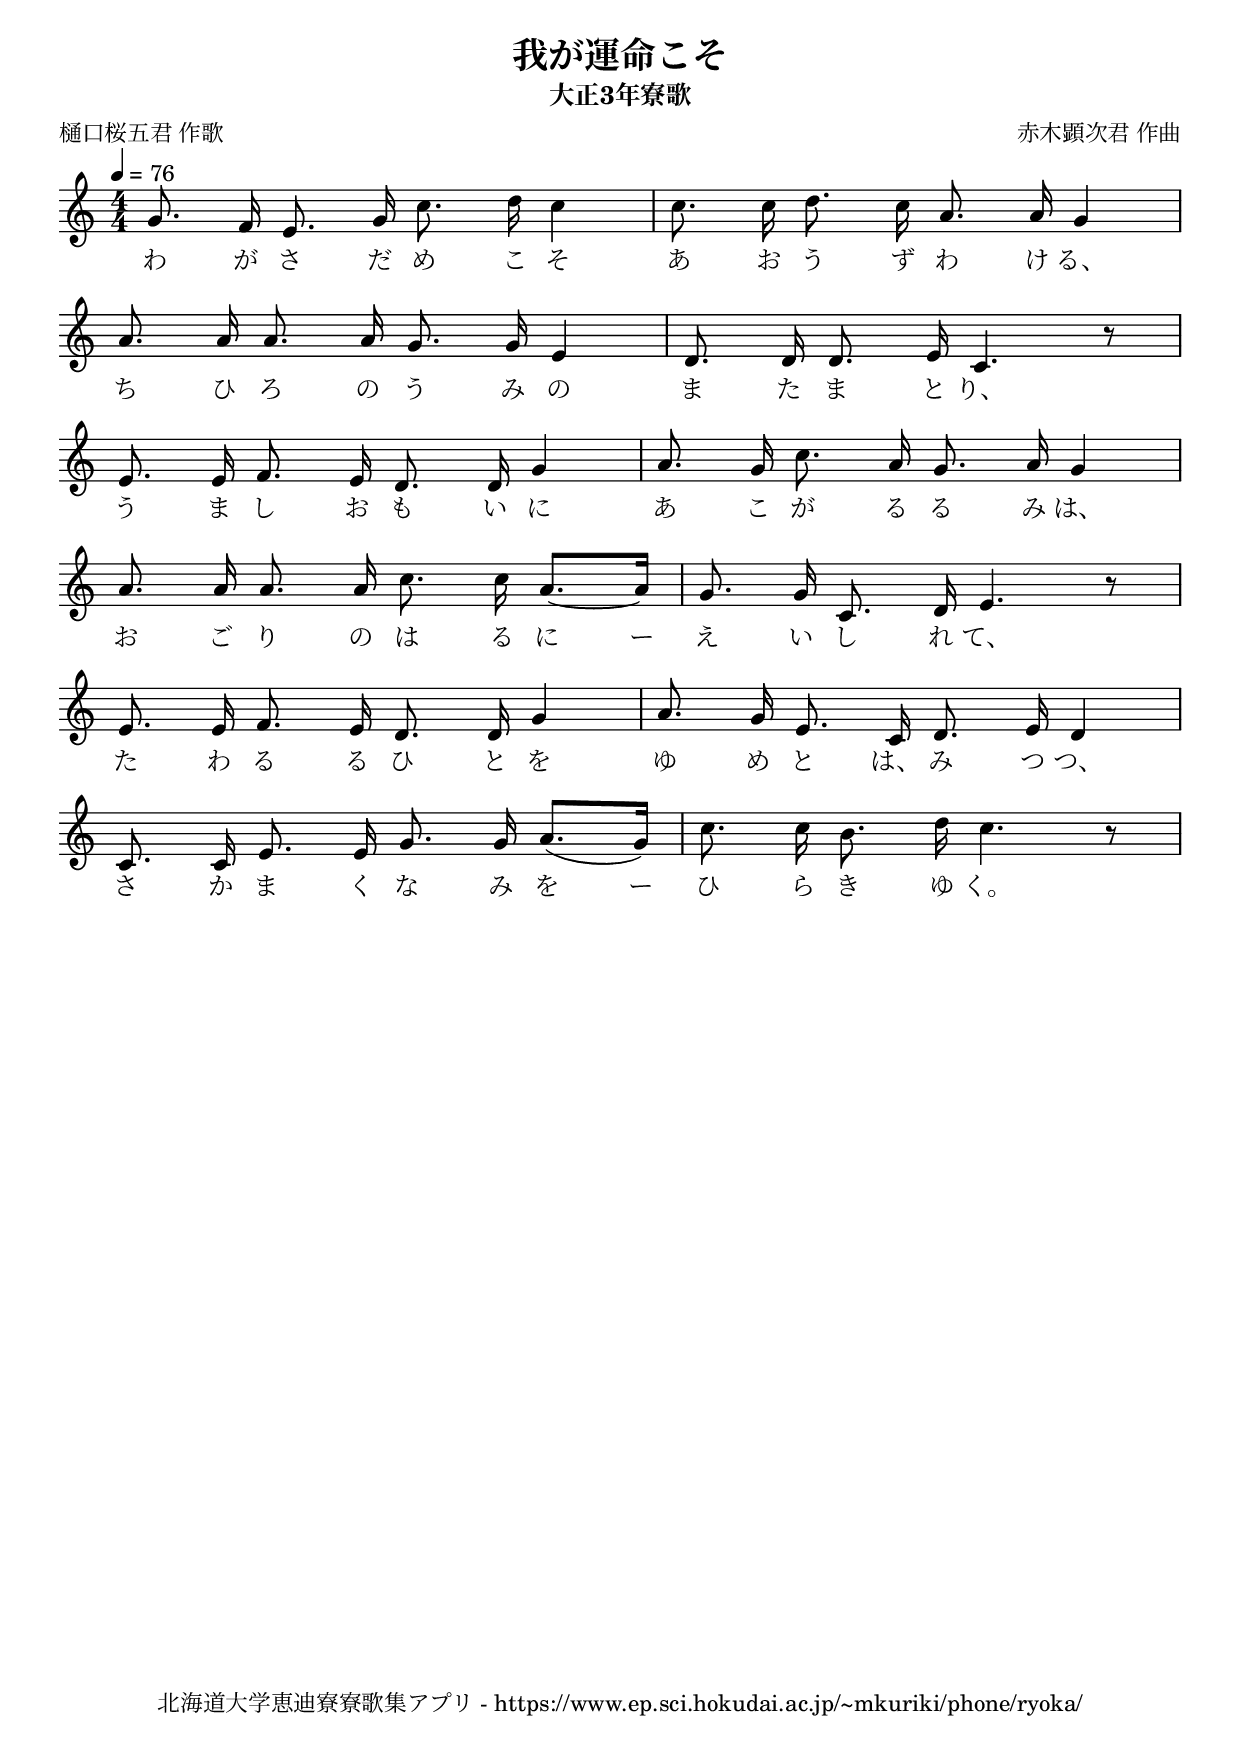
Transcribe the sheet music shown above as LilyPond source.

\version "2.18.2"

\paper {indent = 0}

\header {
  title = "我が運命こそ"
  subtitle = "大正3年寮歌"
  composer = "赤木顕次君 作曲"
  poet = "樋口桜五君 作歌"
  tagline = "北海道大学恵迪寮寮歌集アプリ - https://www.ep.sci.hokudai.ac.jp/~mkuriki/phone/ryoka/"
}


melody = \relative c'{
  \tempo 4 = 76
  \autoBeamOff
  \numericTimeSignature
  \override BreathingSign.text = \markup { \musicglyph #"scripts.upedaltoe" } % ブレスの記号指定
  \key c \major 
  \time 4/4
  \set melismaBusyProperties = #'()
  g'8. f16 e8. g16 c8. d16 c4|
  c8. c16 d8. c16 a8. a16 g4 | \break
  a8. a16 a8. a16 g8. g16 e4 |
  d8. d16 d8. e16 c4. r8 | \break
  e8. e16 f8. e16 d8. d16 g4 |
  a8. g16 c8. a16 g8. a16 g4 | \break
  a8. a16 a8. a16 c8. c16 a8.~ [a16] |
  g8. g16 c,8. d16 e4. r8 | \break
  e8. e16 f8. e16 d8. d16 g4 |
  a8. g16 e8. c16 d8. e16 d4 | \break
  c8. c16 e8. e16 g8. g16 a8. [(g16)] |
  c8. c16 b8. d16 c4. r8 | \break
}

text = \lyricmode {
  わ が さ だ め こ そ あ お う ず わ け る、
  ち ひ ろ の う み の ま た ま と り、
  う ま し お も い に あ こ が る る み は、
  お ご り の は る に ー え い し れ て、
  た わ る る ひ と を ゆ め  と は、 み つ つ、
  さ か ま く な み を ー ひ ら き ゆ く。
}

drum = \drummode{
  
}

\score {
  <<
    % ギターコード
    %{
    \new ChordNames \with {midiInstrument = #"acoustic guitar (nylon)"}{
      \set chordChanges = ##t
      \harmony
    }
    %}
    
    % メロディーライン
    \new Voice = "one"{\melody}
    % 歌詞
    \new Lyrics \lyricsto "one" \text
    % 太鼓
    % \new DrumStaff \with{
    %   \remove "Time_signature_engraver"
    %   drumStyleTable = #percussion-style
    %   \override StaffSymbol.line-count = #1
    %   \hide Stem
    % }
    % \drum
  >>
  
\midi {}
\layout {
  \context {
    \Score
    \remove "Bar_number_engraver"
  }
}

}


